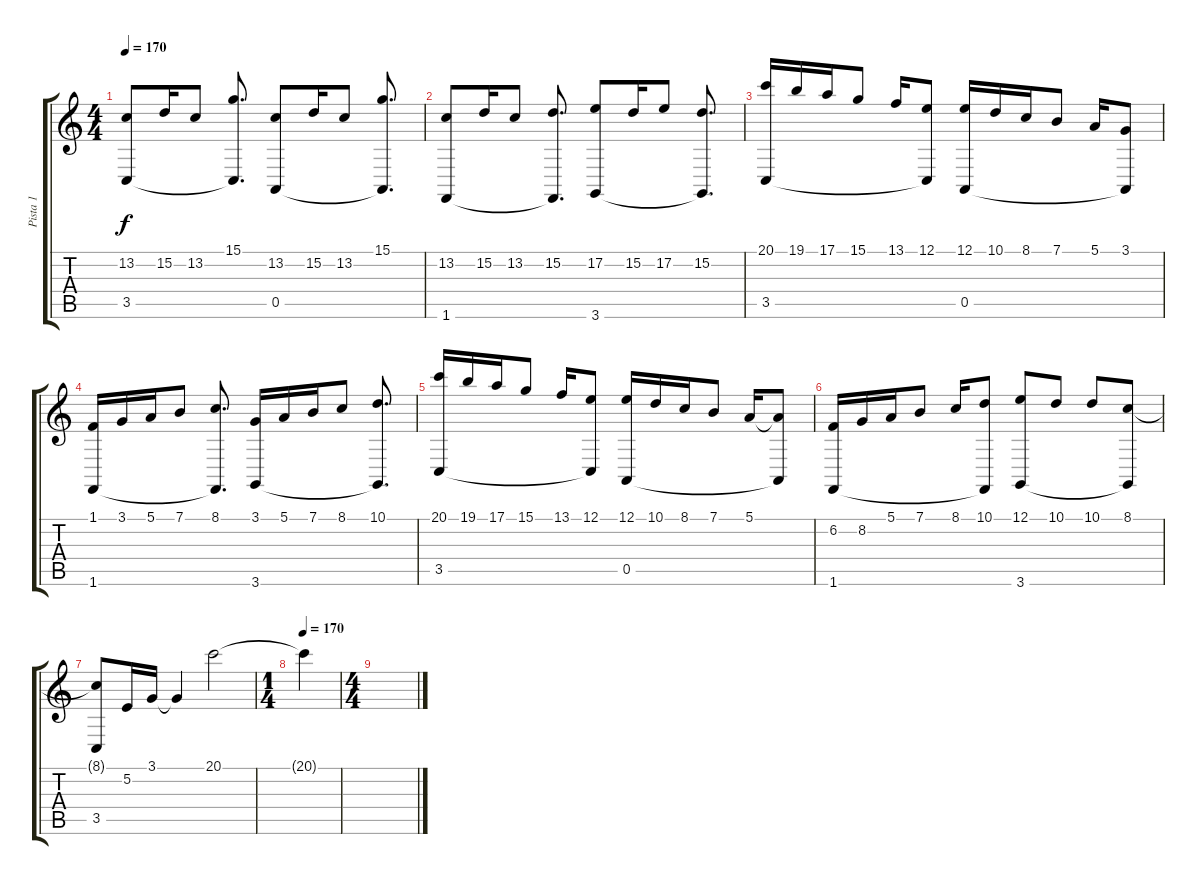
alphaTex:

\track ("Pista 1" "Pista 1") {instrument acousticgrandpiano}
\staff {score tabs}
\tuning (E4 B3 G3 D3 A2 E2) {hide}
\ts (4 4)
\tempo 170
\clef g2
\ks c
(13.2 3.5).8{dy f} 15.2.16 13.2.8 (15.1 3.5{t}).8{d} (13.2 0.5).8 15.2.16 13.2.8 (15.1 0.5{t}).8{d} |
(13.2 1.6).8 15.2.16 13.2.8 (15.2 1.6{t}).8{d} (17.2 3.6).8 15.2.16 17.2.8 (15.2 3.6{t}).8{d} |
(20.1 3.5).16 19.1.16 17.1.16 15.1.8 13.1.16 (12.1 3.5{t}).8 (12.1 0.5).16 10.1.16 8.1.16 7.1.8 5.1.16 (3.1 0.5{t}).8 |
(1.1 1.6).16 3.1.16 5.1.16 7.1.8 (8.1 1.6{t}).8{d} (3.1 3.6).16 5.1.16 7.1.16 8.1.8 (10.1 3.6{t}).8{d} |
(20.1 3.5).16 19.1.16 17.1.16 15.1.8 13.1.16 (12.1 3.5{t}).8 (12.1 0.5).16 10.1.16 8.1.16 7.1.8 5.1.16 (5.1{t} 0.5{t}).8 |
(6.2 1.6).16 8.2.16 5.1.16 7.1.8 8.1.16 (10.1 1.6{t}).8 (12.1 3.6).8 10.1.8 10.1.8 (8.1 3.6{t}).8 |
(8.1{t} 3.5).8 5.2.16 3.1.16 3.1{t}.4 20.1.2 |
\ts (1 4)
\tempo 170
20.1{t}.4 |
\ts (4 4)
